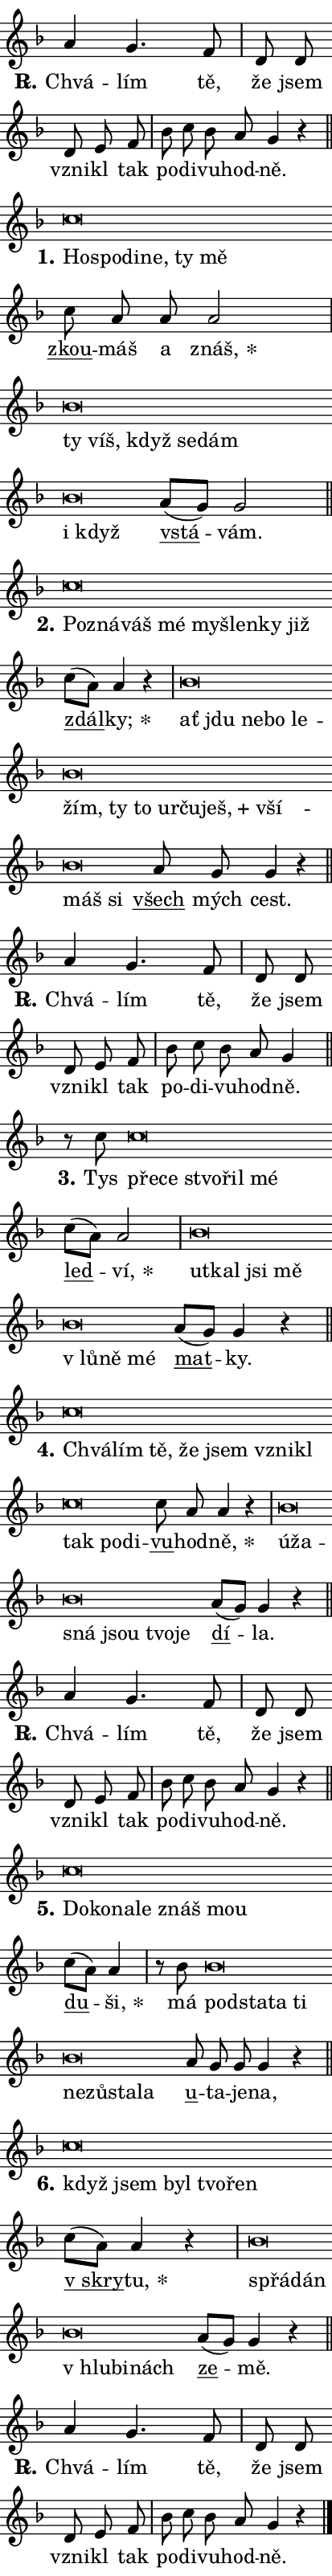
\version "2.22.1"
\header { tagline = "" }
\paper {
  indent = 0\cm
  top-margin = 0\cm
  right-margin = 0\cm
  bottom-margin = 0\cm
  left-margin = 0\cm
  paper-width = 7\cm
  page-breaking = #ly:one-page-breaking
  system-system-spacing.basic-distance = #11
  score-system-spacing.basic-distance = #11
  ragged-last = ##f
}


%% Author: Thomas Morley
%% https://lists.gnu.org/archive/html/lilypond-user/2020-05/msg00002.html
#(define (line-position grob)
"Returns position of @var[grob} in current system:
   @code{'start}, if at first time-step
   @code{'end}, if at last time-step
   @code{'middle} otherwise
"
  (let* ((col (ly:item-get-column grob))
         (ln (ly:grob-object col 'left-neighbor))
         (rn (ly:grob-object col 'right-neighbor))
         (col-to-check-left (if (ly:grob? ln) ln col))
         (col-to-check-right (if (ly:grob? rn) rn col))
         (break-dir-left
           (and
             (ly:grob-property col-to-check-left 'non-musical #f)
             (ly:item-break-dir col-to-check-left)))
         (break-dir-right
           (and
             (ly:grob-property col-to-check-right 'non-musical #f)
             (ly:item-break-dir col-to-check-right))))
        (cond ((eqv? 1 break-dir-left) 'start)
              ((eqv? -1 break-dir-right) 'end)
              (else 'middle))))

#(define (tranparent-at-line-position vctor)
  (lambda (grob)
  "Relying on @code{line-position} select the relevant enry from @var{vctor}.
Used to determine transparency,"
    (case (line-position grob)
      ((end) (not (vector-ref vctor 0)))
      ((middle) (not (vector-ref vctor 1)))
      ((start) (not (vector-ref vctor 2))))))

noteHeadBreakVisibility =
#(define-music-function (break-visibility)(vector?)
"Makes @code{NoteHead}s transparent relying on @var{break-visibility}"
#{
  \override NoteHead.transparent =
    #(tranparent-at-line-position break-visibility)
#})

#(define delete-ledgers-for-transparent-note-heads
  (lambda (grob)
    "Reads whether a @code{NoteHead} is transparent.
If so this @code{NoteHead} is removed from @code{'note-heads} from
@var{grob}, which is supposed to be @code{LedgerLineSpanner}.
As a result ledgers are not printed for this @code{NoteHead}"
    (let* ((nhds-array (ly:grob-object grob 'note-heads))
           (nhds-list
             (if (ly:grob-array? nhds-array)
                 (ly:grob-array->list nhds-array)
                 '()))
           ;; Relies on the transparent-property being done before
           ;; Staff.LedgerLineSpanner.after-line-breaking is executed.
           ;; This is fragile ...
           (to-keep
             (remove
               (lambda (nhd)
                 (ly:grob-property nhd 'transparent #f))
               nhds-list)))
      ;; TODO find a better method to iterate over grob-arrays, similiar
      ;; to filter/remove etc for lists
      ;; For now rebuilt from scratch
      (set! (ly:grob-object grob 'note-heads)  '())
      (for-each
        (lambda (nhd)
          (ly:pointer-group-interface::add-grob grob 'note-heads nhd))
        to-keep))))

hideNotes = {
  \noteHeadBreakVisibility #begin-of-line-visible
}
unHideNotes = {
  \noteHeadBreakVisibility #all-visible
}

% work-around for resetting accidentals
% https://lilypond.org/doc/v2.23/Documentation/notation/displaying-rhythms#unmetered-music
cadenzaMeasure = {
  \cadenzaOff
  \partial 1024 s1024
  \cadenzaOn
}

#(define-markup-command (accent layout props text) (markup?)
  "Underline accented syllable"
  (interpret-markup layout props
    #{\markup \override #'(offset . 4.3) \underline { #text }#}))

responsum = \markup \concat {
  "R" \hspace #-1.05 \path #0.1 #'((moveto 0 0.07) (lineto 0.9 0.8)) \hspace #0.05 "."
}

\layout {
    \context {
        \Staff
        \remove "Time_signature_engraver"
        \override LedgerLineSpanner.after-line-breaking = #delete-ledgers-for-transparent-note-heads
    }
    \context {
        \Voice {
            \override NoteHead.output-attributes = #'((class . "notehead"))
            \override Hairpin.height = #0.55
        }
    }
    \context {
        \Lyrics {
            \override StanzaNumber.output-attributes = #'((class . "stanzanumber"))
            \override LyricSpace.minimum-distance = #0.9
            \override LyricText.font-name = #"TeX Gyre Schola"
            \override LyricText.font-size = 1
            \override StanzaNumber.font-name = #"TeX Gyre Schola Bold"
            \override StanzaNumber.font-size = 1
        }
    }
}

% magnetic-lyrics.ily
%
%   written by
%     Jean Abou Samra <jean@abou-samra.fr>
%     Werner Lemberg <wl@gnu.org>
%
%   adapted by
%     Jiri Hon <jiri.hon@gmail.com>
%
% Version 2022-Apr-15

% https://www.mail-archive.com/lilypond-user@gnu.org/msg149350.html

#(define (Left_hyphen_pointer_engraver context)
   "Collect syllable-hyphen-syllable occurrences in lyrics and store
them in properties.  This engraver only looks to the left.  For
example, if the lyrics input is @code{foo -- bar}, it does the
following.

@itemize @bullet
@item
Set the @code{text} property of the @code{LyricHyphen} grob between
@q{foo} and @q{bar} to @code{foo}.

@item
Set the @code{left-hyphen} property of the @code{LyricText} grob with
text @q{foo} to the @code{LyricHyphen} grob between @q{foo} and
@q{bar}.
@end itemize

Use this auxiliary engraver in combination with the
@code{lyric-@/text::@/apply-@/magnetic-@/offset!} hook."
   (let ((hyphen #f)
         (text #f))
     (make-engraver
      (acknowledgers
       ((lyric-syllable-interface engraver grob source-engraver)
        (set! text grob)))
      (end-acknowledgers
       ((lyric-hyphen-interface engraver grob source-engraver)
        ;(when (not (grob::has-interface grob 'lyric-space-interface))
          (set! hyphen grob)));)
      ((stop-translation-timestep engraver)
       (when (and text hyphen)
         (ly:grob-set-object! text 'left-hyphen hyphen))
       (set! text #f)
       (set! hyphen #f)))))

#(define (lyric-text::apply-magnetic-offset! grob)
   "If the space between two syllables is less than the value in
property @code{LyricText@/.details@/.squash-threshold}, move the right
syllable to the left so that it gets concatenated with the left
syllable.

Use this function as a hook for
@code{LyricText@/.after-@/line-@/breaking} if the
@code{Left_@/hyphen_@/pointer_@/engraver} is active."
   (let ((hyphen (ly:grob-object grob 'left-hyphen #f)))
     (when hyphen
       (let ((left-text (ly:spanner-bound hyphen LEFT)))
         (when (grob::has-interface left-text 'lyric-syllable-interface)
           (let* ((common (ly:grob-common-refpoint grob left-text X))
                  (this-x-ext (ly:grob-extent grob common X))
                  (left-x-ext
                   (begin
                     ;; Trigger magnetism for left-text.
                     (ly:grob-property left-text 'after-line-breaking)
                     (ly:grob-extent left-text common X)))
                  ;; `delta` is the gap width between two syllables.
                  (delta (- (interval-start this-x-ext)
                            (interval-end left-x-ext)))
                  (details (ly:grob-property grob 'details))
                  (threshold (assoc-get 'squash-threshold details 0.2)))
             (when (< delta threshold)
               (let* (;; We have to manipulate the input text so that
                      ;; ligatures crossing syllable boundaries are not
                      ;; disabled.  For languages based on the Latin
                      ;; script this is essentially a beautification.
                      ;; However, for non-Western scripts it can be a
                      ;; necessity.
                      (lt (ly:grob-property left-text 'text))
                      (rt (ly:grob-property grob 'text))
                      (is-space (grob::has-interface hyphen 'lyric-space-interface))
                      (space (if is-space " " ""))
                      (space-markup (grob-interpret-markup grob " "))
                      (space-size (interval-length (ly:stencil-extent space-markup X)))
                      (extra-delta (if is-space space-size 0))
                      ;; Append new syllable.
                      (ltrt-space (if (and (string? lt) (string? rt))
                                (string-append lt space rt)
                                (make-concat-markup (list lt space rt))))
                      ;; Right-align `ltrt` to the right side.
                      (ltrt-space-markup (grob-interpret-markup
                               grob
                               (make-translate-markup
                                (cons (interval-length this-x-ext) 0)
                                (make-right-align-markup ltrt-space)))))
                 (begin
                   ;; Don't print `left-text`.
                   (ly:grob-set-property! left-text 'stencil #f)
                   ;; Set text and stencil (which holds all collected
                   ;; syllables so far) and shift it to the left.
                   (ly:grob-set-property! grob 'text ltrt-space)
                   (ly:grob-set-property! grob 'stencil ltrt-space-markup)
                   (ly:grob-translate-axis! grob (- (- delta extra-delta)) X))))))))))


#(define (lyric-hyphen::displace-bounds-first grob)
   ;; Make very sure this callback isn't triggered too early.
   (let ((left (ly:spanner-bound grob LEFT))
         (right (ly:spanner-bound grob RIGHT)))
     (ly:grob-property left 'after-line-breaking)
     (ly:grob-property right 'after-line-breaking)
     (ly:lyric-hyphen::print grob)))

squashThreshold = #0.4

\layout {
  \context {
    \Lyrics
    \consists #Left_hyphen_pointer_engraver
    \override LyricText.after-line-breaking =
      #lyric-text::apply-magnetic-offset!
    \override LyricHyphen.stencil = #lyric-hyphen::displace-bounds-first
    \override LyricText.details.squash-threshold = \squashThreshold
    \override LyricHyphen.minimum-distance = 0
    \override LyricHyphen.minimum-length = \squashThreshold
  }
}

squash = \override LyricText.details.squash-threshold = 9999
unSquash = \override LyricText.details.squash-threshold = \squashThreshold

left = \override LyricText.self-alignment-X = #LEFT
unLeft = \revert LyricText.self-alignment-X

starOffset = #(lambda (grob) 
                (let ((x_offset (ly:self-alignment-interface::aligned-on-x-parent grob)))
                  (if (= x_offset 0) 0 (+ x_offset 1.2))))

star = #(define-music-function (syllable)(string?)
"Append star separator at the end of a syllable"
#{
  \once \override LyricText.X-offset = #starOffset
  \lyricmode { \markup {
    #syllable
    \override #'((font-name . "TeX Gyre Schola Bold")) \hspace #0.2 \lower #0.65 \larger "*"
  } }
#})

starAccent = #(define-music-function (syllable)(string?)
"Append star separator at the end of a syllable and make accent"
#{
  \once \override LyricText.X-offset = #starOffset
  \lyricmode { \markup {
    \accent #syllable
    \override #'((font-name . "TeX Gyre Schola Bold")) \hspace #0.2 \lower #0.65 \larger "*"
  } }
#})

breath = #(define-music-function (syllable)(string?)
"Append breathing indicator at the end of a syllable"
#{
  \lyricmode { \markup { #syllable "+" } }
#})

optionalBreath = #(define-music-function (syllable)(string?)
"Append optional breathing indicator at the end of a syllable"
#{
  \lyricmode { \markup { #syllable "(+)" } }
#})


\score {
    <<
        \new Voice = "melody" { \cadenzaOn \key f \major \relative { a'4 g4. f8 \cadenzaMeasure \bar "|" d d \bar "" d e f \cadenzaMeasure \bar "|" bes c bes a g4 r \cadenzaMeasure \bar "||" \break }
\relative { c''\breve*1/16 \hideNotes \breve*1/16 \bar "" \breve*1/16 \bar "" \breve*1/16 \bar "" \breve*1/16 \breve*1/16 \bar "" \unHideNotes \bar "" c8 a a a2 \cadenzaMeasure \bar "|" bes\breve*1/16 \hideNotes \breve*1/16 \bar "" \breve*1/16 \bar "" \breve*1/16 \bar "" \breve*1/16 \bar "" \breve*1/16 \breve*1/16 \bar "" \unHideNotes \bar "" a8[( g)] g2 \cadenzaMeasure \bar "||" \break }
\relative { c''\breve*1/16 \hideNotes \breve*1/16 \bar "" \breve*1/16 \bar "" \breve*1/16 \bar "" \breve*1/16 \bar "" \breve*1/16 \bar "" \breve*1/16 \breve*1/16 \bar "" \unHideNotes \bar "" c8[( a)] a4 r \cadenzaMeasure \bar "|" bes\breve*1/16 \hideNotes \breve*1/16 \bar "" \breve*1/16 \bar "" \breve*1/16 \bar "" \breve*1/16 \bar "" \breve*1/16 \bar "" \breve*1/16 \bar "" \breve*1/16 \bar "" \breve*1/16 \bar "" \breve*1/16 \bar "" \breve*1/16 \bar "" \breve*1/16 \bar "" \breve*1/16 \breve*1/16 \bar "" \unHideNotes \bar "" a8 g g4 r \cadenzaMeasure \bar "||" \break }
\relative { a'4 g4. f8 \cadenzaMeasure \bar "|" d d \bar "" d e f \cadenzaMeasure \bar "|" bes c bes a g4 \cadenzaMeasure \bar "||" \break }
\relative { r8 c''8 c\breve*1/16 \hideNotes \breve*1/16 \bar "" \breve*1/16 \bar "" \breve*1/16 \breve*1/16 \bar "" \unHideNotes \bar "" c8[( a)] a2 \cadenzaMeasure \bar "|" bes\breve*1/16 \hideNotes \breve*1/16 \bar "" \breve*1/16 \bar "" \breve*1/16 \bar "" \breve*1/16 \bar "" \breve*1/16 \breve*1/16 \bar "" \unHideNotes \bar "" a8[( g)] g4 r \cadenzaMeasure \bar "||" \break }
\relative { c''\breve*1/16 \hideNotes \breve*1/16 \bar "" \breve*1/16 \bar "" \breve*1/16 \bar "" \breve*1/16 \bar "" \breve*1/16 \bar "" \breve*1/16 \bar "" \breve*1/16 \bar "" \breve*1/16 \breve*1/16 \bar "" \unHideNotes \bar "" c8 a a4 r \cadenzaMeasure \bar "|" bes\breve*1/16 \hideNotes \breve*1/16 \bar "" \breve*1/16 \bar "" \breve*1/16 \bar "" \breve*1/16 \breve*1/16 \bar "" \unHideNotes \bar "" a8[( g)] g4 r \cadenzaMeasure \bar "||" \break }
\relative { a'4 g4. f8 \cadenzaMeasure \bar "|" d d \bar "" d e f \cadenzaMeasure \bar "|" bes c bes a g4 r \cadenzaMeasure \bar "||" \break }
\relative { c''\breve*1/16 \hideNotes \breve*1/16 \bar "" \breve*1/16 \bar "" \breve*1/16 \bar "" \breve*1/16 \breve*1/16 \bar "" \unHideNotes \bar "" c8[( a)] a4 \cadenzaMeasure \bar "|" r8 bes8 bes\breve*1/16 \hideNotes \breve*1/16 \bar "" \breve*1/16 \bar "" \breve*1/16 \bar "" \breve*1/16 \bar "" \breve*1/16 \bar "" \breve*1/16 \breve*1/16 \bar "" \unHideNotes \bar "" a8 g g g4 r \cadenzaMeasure \bar "||" \break }
\relative { c''\breve*1/16 \hideNotes \breve*1/16 \bar "" \breve*1/16 \bar "" \breve*1/16 \breve*1/16 \bar "" \unHideNotes \bar "" c8[( a)] a4 r \cadenzaMeasure \bar "|" bes\breve*1/16 \hideNotes \breve*1/16 \bar "" \breve*1/16 \bar "" \breve*1/16 \breve*1/16 \bar "" \unHideNotes \bar "" a8[( g)] g4 r \cadenzaMeasure \bar "||" \break }
\relative { a'4 g4. f8 \cadenzaMeasure \bar "|" d d \bar "" d e f \cadenzaMeasure \bar "|" bes c bes a g4 r \cadenzaMeasure \bar "||" \break } \bar "|." }
        \new Lyrics \lyricsto "melody" { \lyricmode { \set stanza = \responsum
Chvá -- lím tě, že jsem vzni -- kl tak po -- di -- vu -- hod -- ně.
\set stanza = "1."
\left Ho -- \squash spo -- di -- ne, ty mě \unLeft \unSquash \markup \accent zkou -- máš a \star znáš, \left ty \squash víš, když se -- dám i když \unLeft \unSquash \markup \accent vstá -- vám.
\set stanza = "2."
\left Po -- \squash zná -- váš mé my -- šlen -- ky již \unLeft \unSquash \markup \accent zdál -- \star ky; \left ať \squash jdu ne -- bo le -- žím, ty to ur -- ču -- \breath "ješ," vší -- máš si \unLeft \unSquash \markup \accent všech mých cest.
\set stanza = \responsum
Chvá -- lím tě, že jsem vzni -- kl tak po -- di -- vu -- hod -- ně.
\set stanza = "3."
Tys \left pře -- \squash ce stvo -- řil mé \unLeft \unSquash \markup \accent led -- \star ví, \left ut -- \squash kal jsi mě "v lů" -- ně mé \unLeft \unSquash \markup \accent mat -- ky.
\set stanza = "4."
\left Chvá -- \squash lím tě, že jsem vzni -- kl tak po -- di -- \unLeft \unSquash \markup \accent vu -- hod -- \star ně, \left ú -- \squash ža -- sná jsou tvo -- je \unLeft \unSquash \markup \accent dí -- la.
\set stanza = \responsum
Chvá -- lím tě, že jsem vzni -- kl tak po -- di -- vu -- hod -- ně.
\set stanza = "5."
\left Do -- \squash ko -- na -- le znáš mou \unLeft \unSquash \markup \accent du -- \star ši, má \left pod -- \squash sta -- ta ti ne -- zů -- sta -- la \unLeft \unSquash \markup \accent u -- ta -- je -- na,
\set stanza = "6."
\left když \squash jsem byl tvo -- řen \unLeft \unSquash \markup \accent "v skry" -- \star tu, \left spřá -- \squash dán "v hlu" -- bi -- nách \unLeft \unSquash \markup \accent ze -- mě.
\set stanza = \responsum
Chvá -- lím tě, že jsem vzni -- kl tak po -- di -- vu -- hod -- ně. } }
    >>
    \layout {}
}
